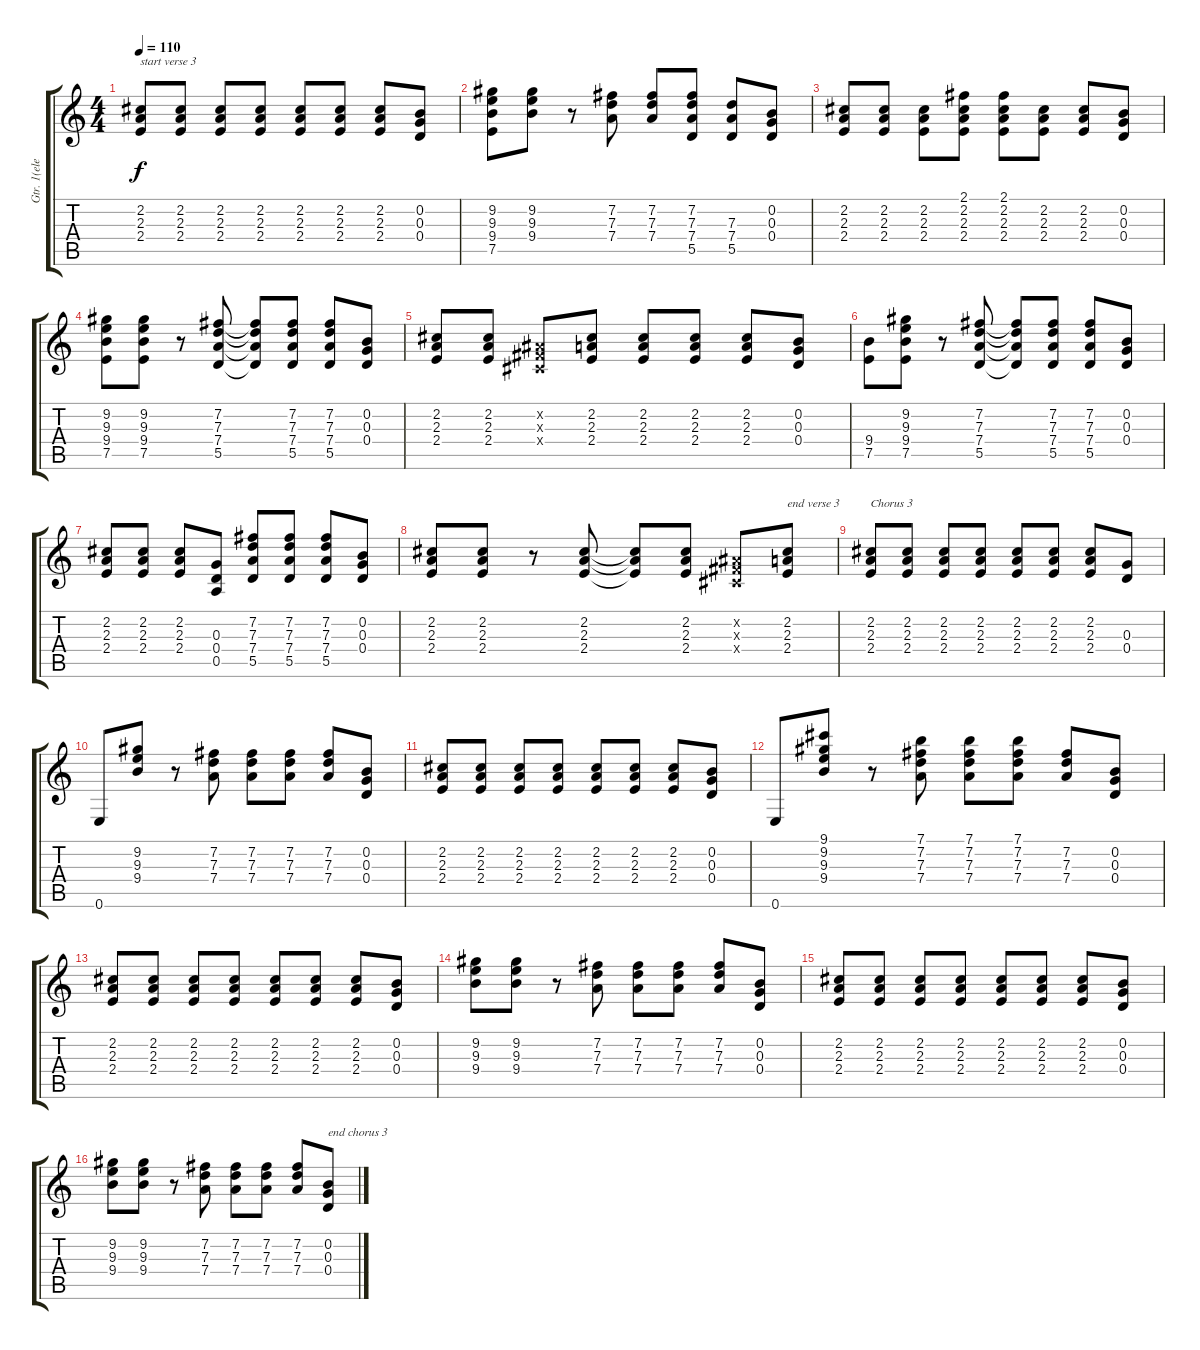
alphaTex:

\track ("Gtr. 1(elec. clean)" "Gtr. 1(ele") {instrument electricguitarclean}
\staff {score tabs}
\tuning (E4 B3 G3 D3 A2 E2) {hide}
\ts (4 4)
\tempo 110
\clef g2
\ks c
(2.2 2.3 2.4).8{txt "start verse 3" dy f} (2.2 2.3 2.4).8 (2.2 2.3 2.4).8 (2.2 2.3 2.4).8 (2.2 2.3 2.4).8 (2.2 2.3 2.4).8 (2.2 2.3 2.4).8 (0.2 0.3 0.4).8 |
(9.2 9.3 9.4 7.5).8 (9.2 9.3 9.4).8 r.8 (7.2 7.3 7.4).8 (7.2 7.3 7.4).8 (7.2 7.3 7.4 5.5).8 (7.3 7.4 5.5).8 (0.2 0.3 0.4).8 |
(2.2 2.3 2.4).8 (2.2 2.3 2.4).8 (2.2 2.3 2.4).8 (2.1 2.2 2.3 2.4).8 (2.1 2.2 2.3 2.4).8 (2.2 2.3 2.4).8 (2.2 2.3 2.4).8 (0.2 0.3 0.4).8 |
(9.2 9.3 9.4 7.5).8 (9.2 9.3 9.4 7.5).8 r.8 (7.2 7.3 7.4 5.5).8 (7.2{t} 7.3{t} 7.4{t} 5.5{t}).8 (7.2 7.3 7.4 5.5).8 (7.2 7.3 7.4 5.5).8 (0.2 0.3 0.4).8 |
(2.2 2.3 2.4).8 (2.2 2.3 2.4).8 (-1.2{x} -1.3{x} -1.4{x}).8 (2.2 2.3 2.4).8 (2.2 2.3 2.4).8 (2.2 2.3 2.4).8 (2.2 2.3 2.4).8 (0.2 0.3 0.4).8 |
(9.4 7.5).8 (9.2 9.3 9.4 7.5).8 r.8 (7.2 7.3 7.4 5.5).8 (7.2{t} 7.3{t} 7.4{t} 5.5{t}).8 (7.2 7.3 7.4 5.5).8 (7.2 7.3 7.4 5.5).8 (0.2 0.3 0.4).8 |
(2.2 2.3 2.4).8 (2.2 2.3 2.4).8 (2.2 2.3 2.4).8 (0.3 0.4 0.5).8 (7.2 7.3 7.4 5.5).8 (7.2 7.3 7.4 5.5).8 (7.2 7.3 7.4 5.5).8 (0.2 0.3 0.4).8 |
(2.2 2.3 2.4).8 (2.2 2.3 2.4).8 r.8 (2.2 2.3 2.4).8 (2.2{t} 2.3{t} 2.4{t}).8 (2.2 2.3 2.4).8 (-1.2{x} -1.3{x} -1.4{x}).8 (2.2 2.3 2.4).8{txt "end verse 3"} |
(2.2 2.3 2.4).8{txt "Chorus 3"} (2.2 2.3 2.4).8 (2.2 2.3 2.4).8 (2.2 2.3 2.4).8 (2.2 2.3 2.4).8 (2.2 2.3 2.4).8 (2.2 2.3 2.4).8 (0.3 0.4).8 |
0.6.8 (9.2 9.3 9.4).8 r.8 (7.2 7.3 7.4).8 (7.2 7.3 7.4).8 (7.2 7.3 7.4).8 (7.2 7.3 7.4).8 (0.2 0.3 0.4).8 |
(2.2 2.3 2.4).8 (2.2 2.3 2.4).8 (2.2 2.3 2.4).8 (2.2 2.3 2.4).8 (2.2 2.3 2.4).8 (2.2 2.3 2.4).8 (2.2 2.3 2.4).8 (0.2 0.3 0.4).8 |
0.6.8 (9.1 9.2 9.3 9.4).8 r.8 (7.1 7.2 7.3 7.4).8 (7.1 7.2 7.3 7.4).8 (7.1 7.2 7.3 7.4).8 (7.2 7.3 7.4).8 (0.2 0.3 0.4).8 |
(2.2 2.3 2.4).8 (2.2 2.3 2.4).8 (2.2 2.3 2.4).8 (2.2 2.3 2.4).8 (2.2 2.3 2.4).8 (2.2 2.3 2.4).8 (2.2 2.3 2.4).8 (0.2 0.3 0.4).8 |
(9.2 9.3 9.4).8 (9.2 9.3 9.4).8 r.8 (7.2 7.3 7.4).8 (7.2 7.3 7.4).8 (7.2 7.3 7.4).8 (7.2 7.3 7.4).8 (0.2 0.3 0.4).8 |
(2.2 2.3 2.4).8 (2.2 2.3 2.4).8 (2.2 2.3 2.4).8 (2.2 2.3 2.4).8 (2.2 2.3 2.4).8 (2.2 2.3 2.4).8 (2.2 2.3 2.4).8 (0.2 0.3 0.4).8 |
(9.2 9.3 9.4).8 (9.2 9.3 9.4).8 r.8 (7.2 7.3 7.4).8 (7.2 7.3 7.4).8 (7.2 7.3 7.4).8 (7.2 7.3 7.4).8 (0.2 0.3 0.4).8{txt "end chorus 3"}
